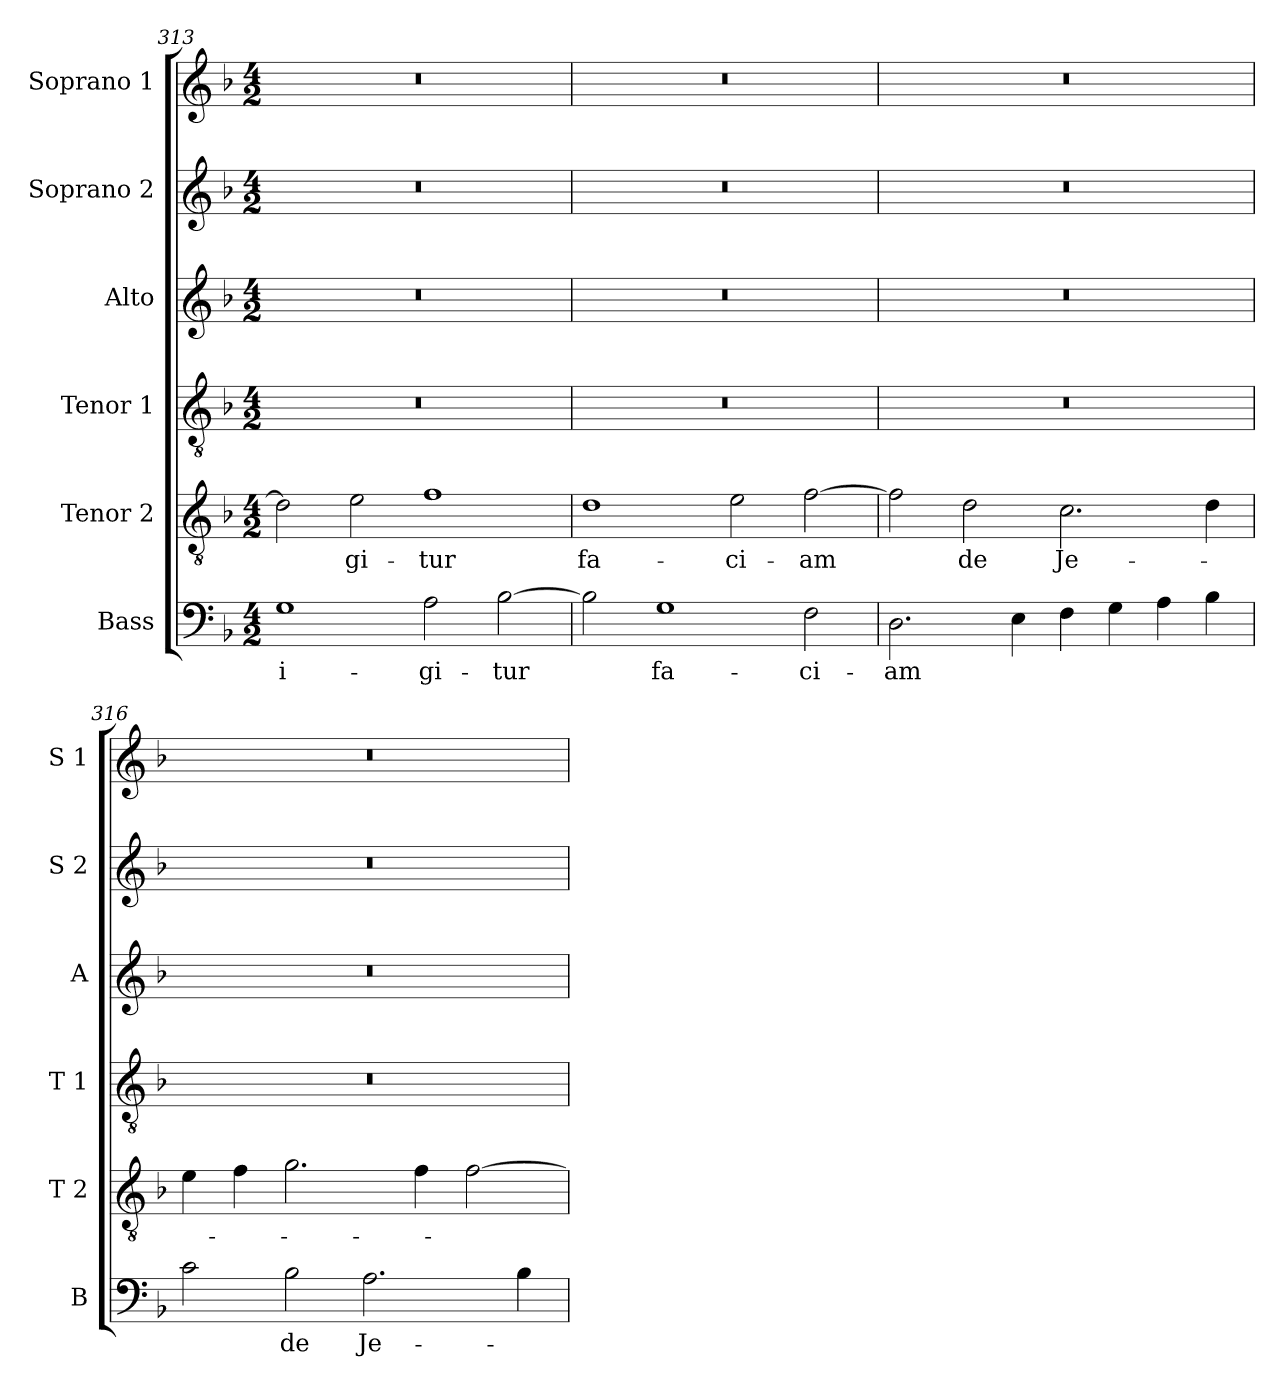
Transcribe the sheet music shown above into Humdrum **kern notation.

**kern	**text	**kern	**text	**kern	**kern	**kern	**kern
*part6	*part6	*part5	*part5	*part4	*part3	*part2	*part1
*staff6	*staff6	*staff5	*staff5	*staff4	*staff3	*staff2	*staff1
*I"Bass	*	*I"Tenor 2	*	*I"Tenor 1	*I"Alto	*I"Soprano 2	*I"Soprano 1
*I'B	*	*I'T 2	*	*I'T 1	*I'A	*I'S 2	*I'S 1
*clefF4	*	*clefGv2	*	*clefGv2	*clefG2	*clefG2	*clefG2
*k[b-]	*	*k[b-]	*	*k[b-]	*k[b-]	*k[b-]	*k[b-]
*F:	*	*F:	*	*F:	*F:	*F:	*F:
*M4/2	*	*M4/2	*	*M4/2	*M4/2	*M4/2	*M4/2
=313	=313	=313	=313	=313	=313	=313	=313
!	!LO:LY:b	!	!	!	!	!	!
1G	i-	2d\]	.	0r	0r	0r	0r
!	!	!	!LO:LY:b	!	!	!	!
.	.	2e\	-gi-	.	.	.	.
!	!LO:LY:b	!	!	!	!	!	!
!	!	!	!LO:LY:b	!	!	!	!
2A\	-gi-	1f	-tur	.	.	.	.
!	!LO:LY:b	!	!	!	!	!	!
[2B-\	-tur	.	.	.	.	.	.
=314	=314	=314	=314	=314	=314	=314	=314
!	!	!	!LO:LY:b	!	!	!	!
2B-\]	.	1d	fa-	0r	0r	0r	0r
!	!LO:LY:b	!	!	!	!	!	!
1G	fa-	.	.	.	.	.	.
!	!	!	!LO:LY:b	!	!	!	!
.	.	2e\	-ci-	.	.	.	.
!	!LO:LY:b	!	!	!	!	!	!
!	!	!	!LO:LY:b	!	!	!	!
2F\	-ci-	[2f\	-am	.	.	.	.
!!LO:LB:g=z
=315	=315	=315	=315	=315	=315	=315	=315
!	!LO:LY:b	!	!	!	!	!	!
2.D\	-am	2f\]	.	0r	0r	0r	0r
!	!	!	!LO:LY:b	!	!	!	!
.	.	2d\	de	.	.	.	.
4E\	.	.	.	.	.	.	.
!	!	!	!LO:LY:b	!	!	!	!
4F\	.	2.c\	Je-	.	.	.	.
4G\	.	.	.	.	.	.	.
4A\	.	.	.	.	.	.	.
4B-\	.	4d\	.	.	.	.	.
=316	=316	=316	=316	=316	=316	=316	=316
2c\	.	4e\	.	0r	0r	0r	0r
.	.	4f\	.	.	.	.	.
!	!LO:LY:b	!	!	!	!	!	!
2B-\	de	2.g\	.	.	.	.	.
!	!LO:LY:b	!	!	!	!	!	!
2.A\	Je-	.	.	.	.	.	.
.	.	4f\	.	.	.	.	.
.	.	[2f\	.	.	.	.	.
4B-\	.	.	.	.	.	.	.
=	=	=	=	=	=	=	=
*-	*-	*-	*-	*-	*-	*-	*-
